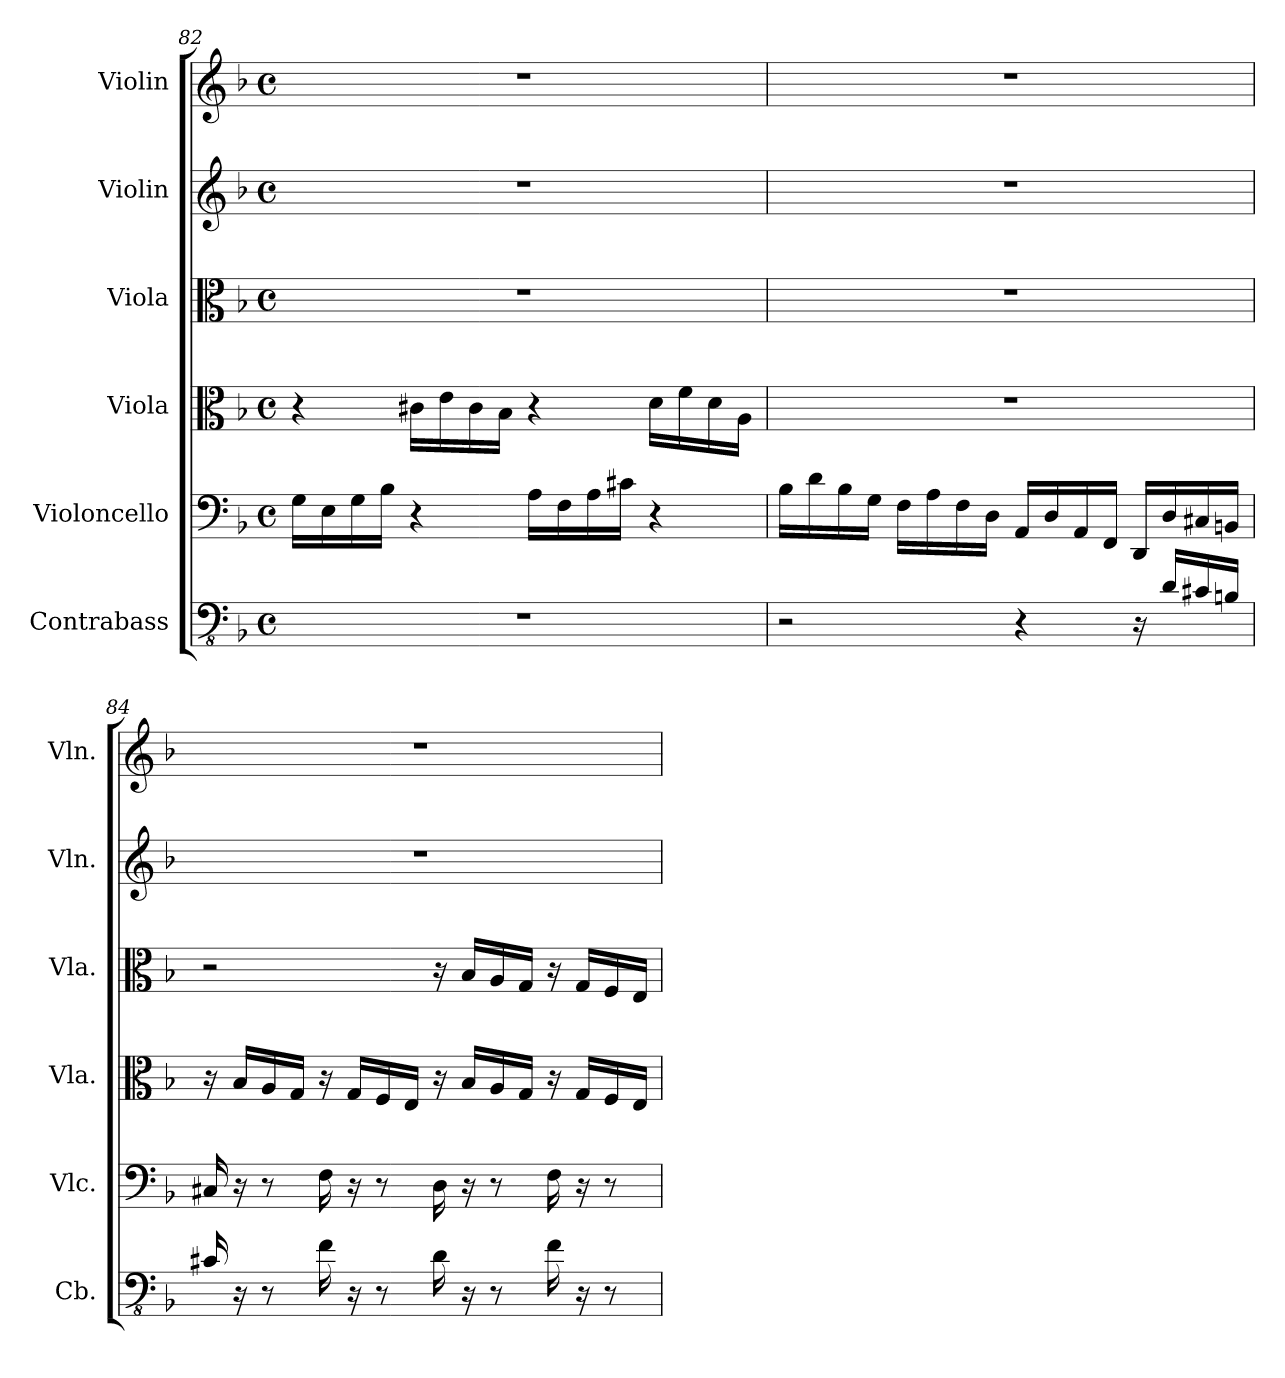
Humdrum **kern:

**kern	**kern	**kern	**kern	**kern	**kern
*part6	*part5	*part4	*part3	*part2	*part1
*staff6	*staff5	*staff4	*staff3	*staff2	*staff1
*I"Contrabass	*I"Violoncello	*I"Viola	*I"Viola	*I"Violin	*I"Violin
*I'Cb.	*I'Vlc.	*I'Vla.	*I'Vla.	*I'Vln.	*I'Vln.
*clefFv4	*clefF4	*clefC3	*clefC3	*clefG2	*clefG2
*ITrd7c12	*	*	*	*	*
*k[b-]	*k[b-]	*k[b-]	*k[b-]	*k[b-]	*k[b-]
*M4/4	*M4/4	*M4/4	*M4/4	*M4/4	*M4/4
*met(c)	*met(c)	*met(c)	*met(c)	*met(c)	*met(c)
=82	=82	=82	=82	=82	=82
1r	16G\LL	4r	1r	1r	1r
.	16E\	.	.	.	.
.	16G\	.	.	.	.
.	16B-\JJ	.	.	.	.
.	4r	16c#X\LL	.	.	.
.	.	16e\	.	.	.
.	.	16c#\	.	.	.
.	.	16B-\JJ	.	.	.
.	16A\LL	4r	.	.	.
.	16F\	.	.	.	.
.	16A\	.	.	.	.
.	16c#X\JJ	.	.	.	.
.	4r	16d\LL	.	.	.
.	.	16f\	.	.	.
.	.	16d\	.	.	.
.	.	16A\JJ	.	.	.
!!LO:PB:g=z
=83	=83	=83	=83	=83	=83
2r	16B-\LL	1r	1r	1r	1r
.	16d\	.	.	.	.
.	16B-\	.	.	.	.
.	16G\JJ	.	.	.	.
.	16F\LL	.	.	.	.
.	16A\	.	.	.	.
.	16F\	.	.	.	.
.	16D\JJ	.	.	.	.
4r	16AA/LL	.	.	.	.
.	16D/	.	.	.	.
.	16AA/	.	.	.	.
.	16FF/JJ	.	.	.	.
16r	16DD/LL	.	.	.	.
16DD/LL	16D/	.	.	.	.
16CC#X/	16C#X/	.	.	.	.
16BBBn/JJ	16BBn/JJ	.	.	.	.
=84	=84	=84	=84	=84	=84
16CC#X/	16C#X/	16r	2r	1r	1r
16r	16r	16B-/LL	.	.	.
8r	8r	16A/	.	.	.
.	.	16G/JJ	.	.	.
16FF\	16F\	16r	.	.	.
16r	16r	16G/LL	.	.	.
8r	8r	16F/	.	.	.
.	.	16E/JJ	.	.	.
16DD\	16D\	16r	16r	.	.
16r	16r	16B-/LL	16B-/LL	.	.
8r	8r	16A/	16A/	.	.
.	.	16G/JJ	16G/JJ	.	.
16FF\	16F\	16r	16r	.	.
16r	16r	16G/LL	16G/LL	.	.
8r	8r	16F/	16F/	.	.
.	.	16E/JJ	16E/JJ	.	.
=	=	=	=	=	=
*-	*-	*-	*-	*-	*-
